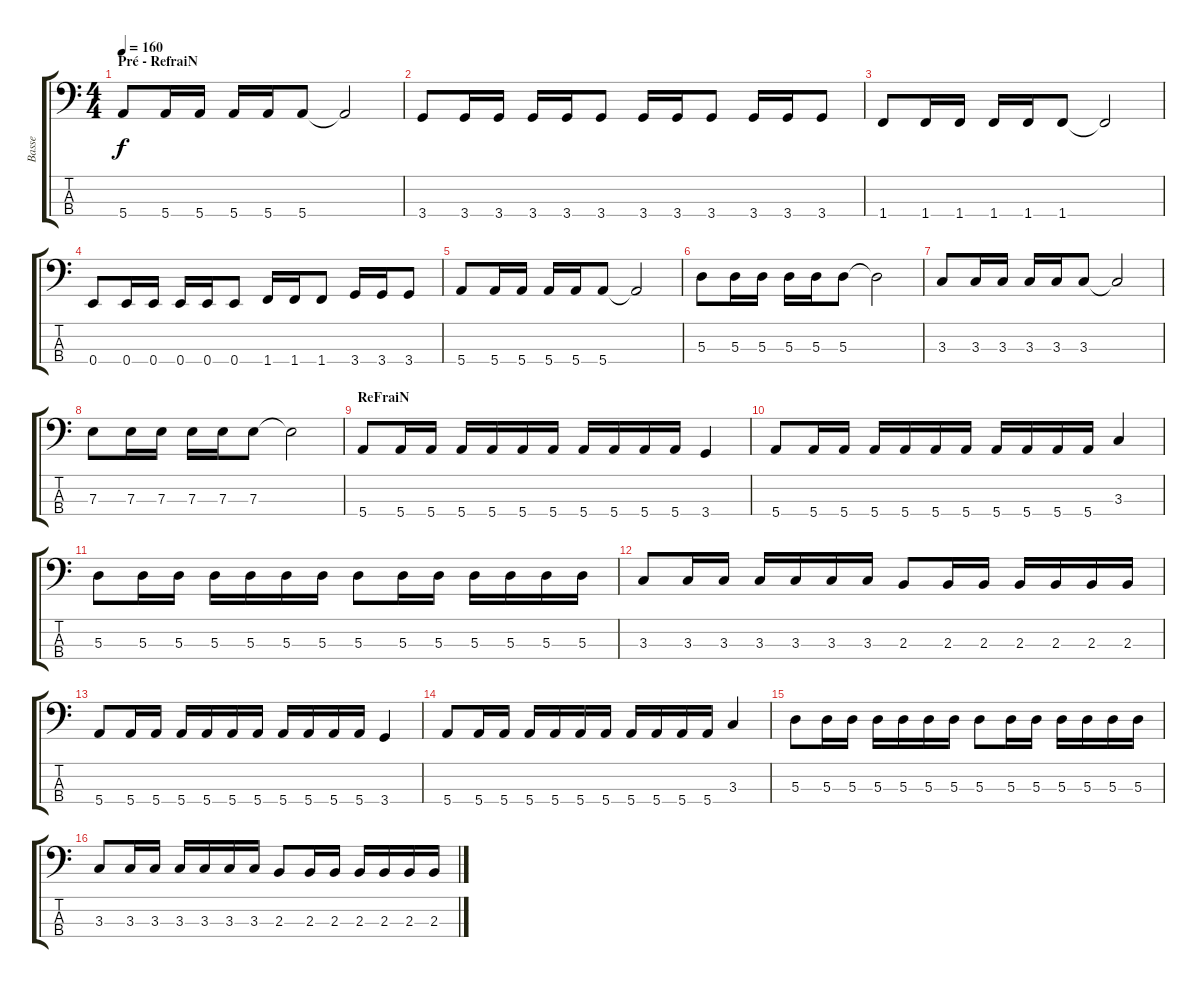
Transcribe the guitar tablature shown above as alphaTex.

\track ("Basse" "Basse") {instrument electricbassfinger}
\staff {score tabs}
\tuning (G2 D2 A1 E1) {hide}
\ts (4 4)
\section ("" "Pré - RefraiN")
\tempo 160
\clef f4
\ks c
5.4.8{dy f} 5.4.16 5.4.16 5.4.16 5.4.16 5.4.8 5.4{t}.2 |
3.4.8 3.4.16 3.4.16 3.4.16 3.4.16 3.4.8 3.4.16 3.4.16 3.4.8 3.4.16 3.4.16 3.4.8 |
1.4.8 1.4.16 1.4.16 1.4.16 1.4.16 1.4.8 1.4{t}.2 |
0.4.8 0.4.16 0.4.16 0.4.16 0.4.16 0.4.8 1.4.16 1.4.16 1.4.8 3.4.16 3.4.16 3.4.8 |
5.4.8 5.4.16 5.4.16 5.4.16 5.4.16 5.4.8 5.4{t}.2 |
5.3.8 5.3.16 5.3.16 5.3.16 5.3.16 5.3.8 5.3{t}.2 |
3.3.8 3.3.16 3.3.16 3.3.16 3.3.16 3.3.8 3.3{t}.2 |
7.3.8 7.3.16 7.3.16 7.3.16 7.3.16 7.3.8 7.3{t}.2 |
\section ("" "ReFraiN")
5.4.8 5.4.16 5.4.16 5.4.16 5.4.16 5.4.16 5.4.16 5.4.16 5.4.16 5.4.16 5.4.16 3.4.4 |
5.4.8 5.4.16 5.4.16 5.4.16 5.4.16 5.4.16 5.4.16 5.4.16 5.4.16 5.4.16 5.4.16 3.3.4 |
5.3.8 5.3.16 5.3.16 5.3.16 5.3.16 5.3.16 5.3.16 5.3.8 5.3.16 5.3.16 5.3.16 5.3.16 5.3.16 5.3.16 |
3.3.8 3.3.16 3.3.16 3.3.16 3.3.16 3.3.16 3.3.16 2.3.8 2.3.16 2.3.16 2.3.16 2.3.16 2.3.16 2.3.16 |
5.4.8 5.4.16 5.4.16 5.4.16 5.4.16 5.4.16 5.4.16 5.4.16 5.4.16 5.4.16 5.4.16 3.4.4 |
5.4.8 5.4.16 5.4.16 5.4.16 5.4.16 5.4.16 5.4.16 5.4.16 5.4.16 5.4.16 5.4.16 3.3.4 |
5.3.8 5.3.16 5.3.16 5.3.16 5.3.16 5.3.16 5.3.16 5.3.8 5.3.16 5.3.16 5.3.16 5.3.16 5.3.16 5.3.16 |
3.3.8 3.3.16 3.3.16 3.3.16 3.3.16 3.3.16 3.3.16 2.3.8 2.3.16 2.3.16 2.3.16 2.3.16 2.3.16 2.3.16
